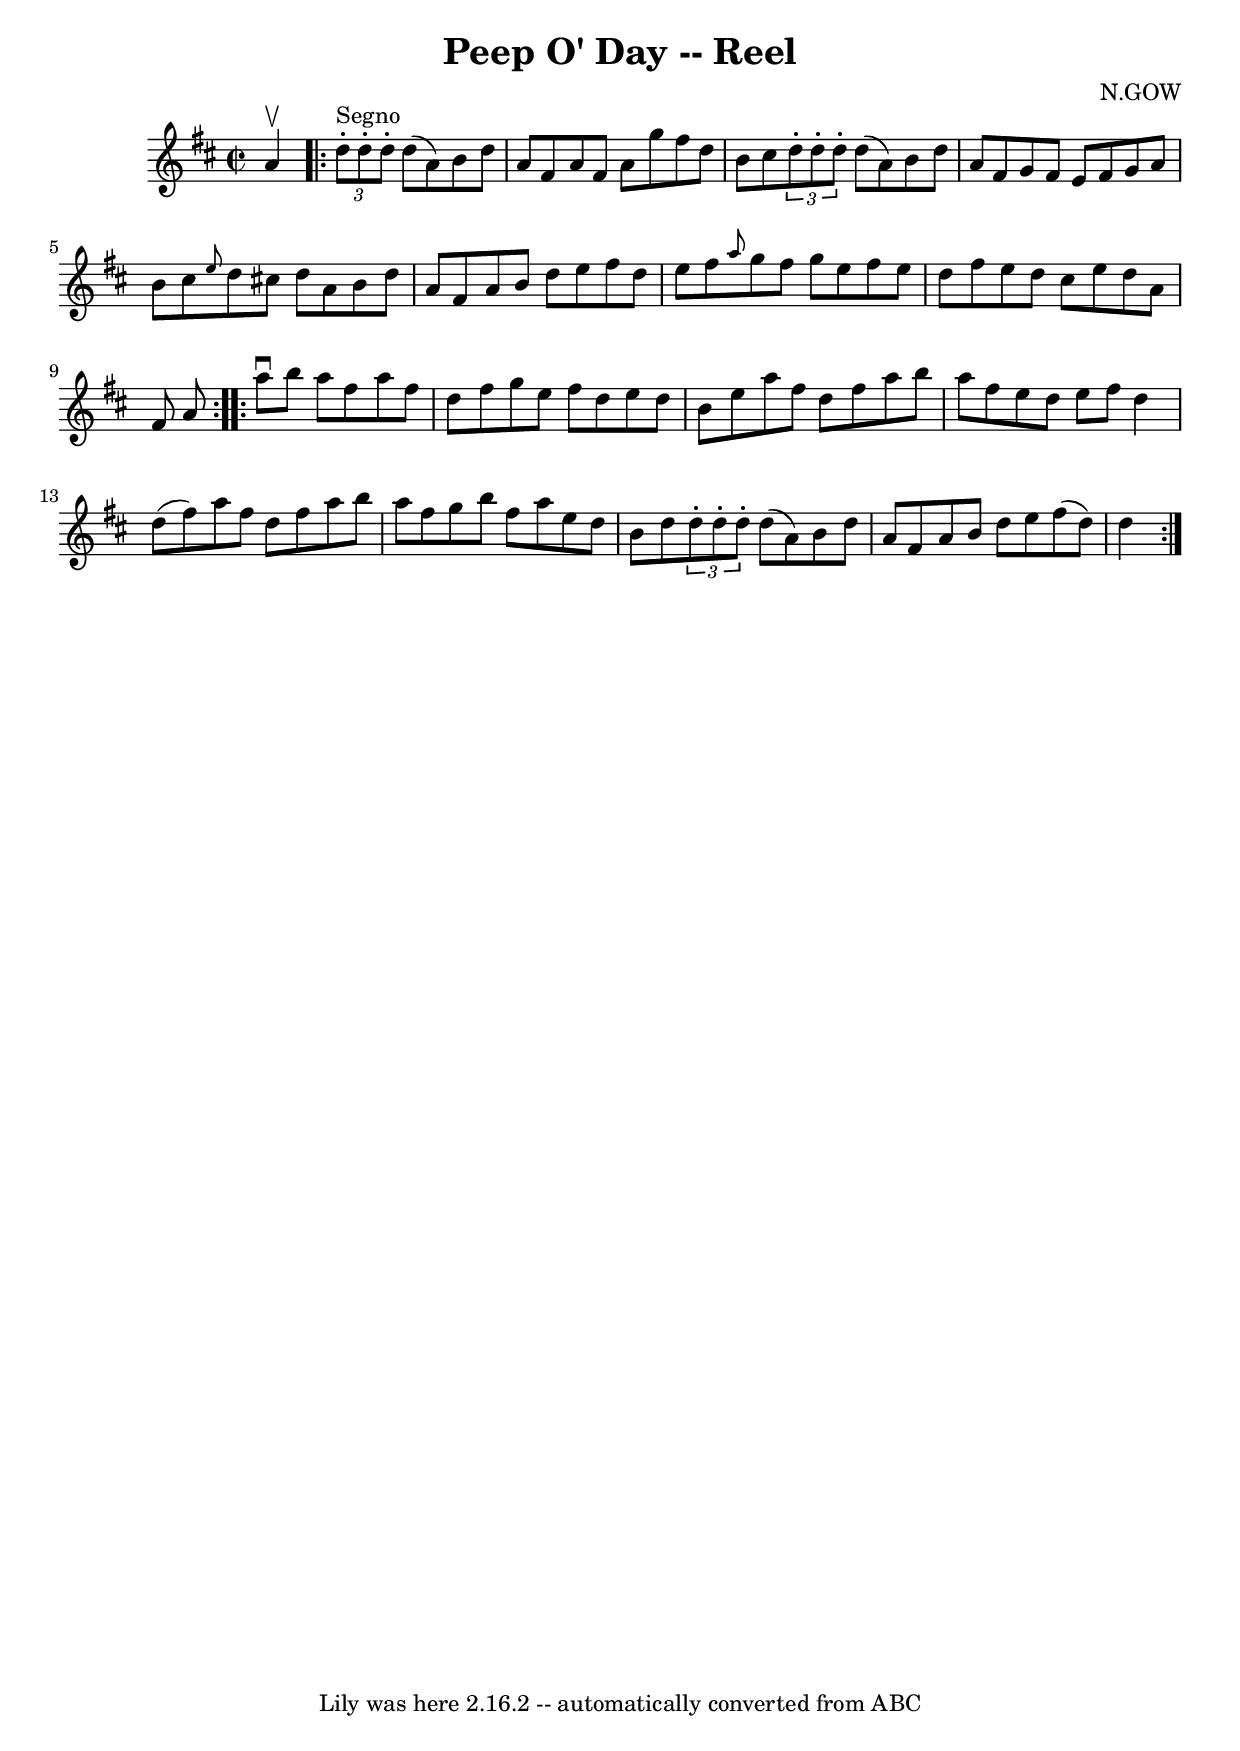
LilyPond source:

\version "2.7.40"
\include "Mammoth.ily"
\header {
	%% book = "Ryan's Mammoth Collection"
	composer = "N.GOW"
	crossRefNumber = "1"
	footnotes = "\\\\258"
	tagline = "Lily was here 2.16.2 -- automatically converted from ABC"
	title = "Peep O' Day -- Reel"
}
voicedefault =  {


\override Staff.TimeSignature #'style = #'C
 \time 2/2 
\key d \major a'4^\upbow   \repeat volta 2 {     \times 2/3 {   
d''8^"Segno"-. d''8 -. d''8 -. } d''8 (a'8) b'8 d''8 a'8   
 fis'8    |
 a'8 fis'8 a'8 g''8 fis''8 d''8 b'8    
cis''8    |
   \times 2/3 { d''8 -. d''8 -. d''8 -. } d''8 (
a'8) b'8 d''8 a'8 fis'8    |
 g'8 fis'8 e'8    
fis'8 g'8 a'8 b'8 cis''8    |
     \grace { e''8  } d''8 
 cis''!8 d''8 a'8 b'8 d''8 a'8 fis'8    |
 a'8    
b'8 d''8 e''8 fis''8 d''8 e''8 fis''8    |
 \grace {    
a''8  } g''8 fis''8 g''8 e''8 fis''8 e''8 d''8 fis''8    
|
 e''8 d''8 cis''8 e''8 d''8 a'8 fis'8 a'8    }   
  \repeat volta 2 { a''8^\downbow b''8 a''8 fis''8 a''8 fis''8 
 d''8 fis''8    |
 g''8 e''8 fis''8 d''8 e''8 d''8  
 b'8 e''8    |
 a''8 fis''8 d''8 fis''8 a''8 b''8    
a''8 fis''8    |
 e''8 d''8 e''8 fis''8 d''4 d''8 (
fis''8)   |
 a''8 fis''8 d''8 fis''8 a''8 b''8    
a''8 fis''8    |
 g''8 b''8 fis''8 a''8 e''8 d''8    
b'8 d''8    |
   \times 2/3 { d''8 -. d''8 -. d''8 -. } d''8 (
 a'8) b'8 d''8 a'8 fis'8    |
 a'8 b'8 d''8    
e''8 fis''8 (d''8) d''4        }   
}

\score{
    <<

	\context Staff="default"
	{
	    \voicedefault 
	}

    >>
	\layout {
	}
	\midi {}
}
